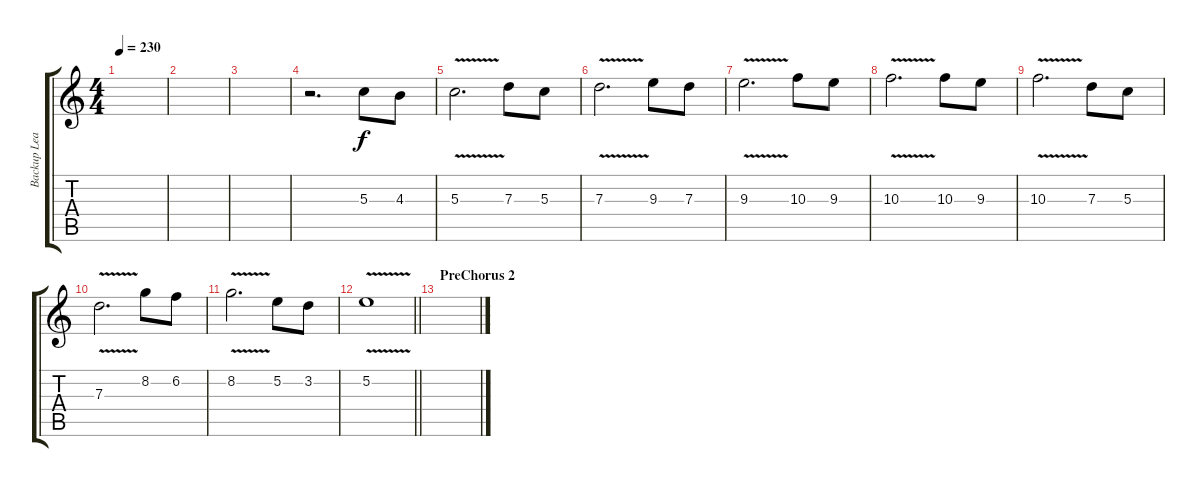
\track ("Backup Lead" "Backup Lea") {instrument distortionguitar}
\staff {score tabs}
\tuning (E4 B3 G3 D3 A2 E2) {hide}
\ts (4 4)
\tempo 230
\clef g2
\ks c
|
|
|
r.2{d volume 16} 5.3.8 4.3.8 |
5.3{v}.2{d} 7.3.8 5.3.8 |
7.3{v}.2{d} 9.3.8 7.3.8 |
9.3{v}.2{d} 10.3.8 9.3.8 |
10.3{v}.2{d} 10.3.8 9.3.8 |
10.3{v}.2{d} 7.3.8 5.3.8 |
7.3{v}.2{d} 8.2.8 6.2.8 |
8.2{v}.2{d} 5.2.8 3.2.8 |
\barLineRight lightlight
5.2{v}.1 |
\section ("" "PreChorus 2")
